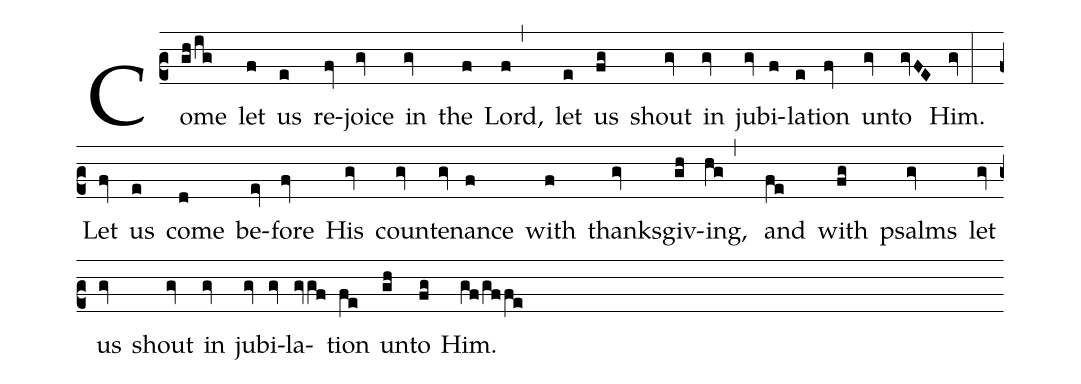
%%
(c2) Come(gh/ig) let(f) us(e) re(fv)joice(gv) in(gv) the(f) Lord,(f,) let(e) us(fg) shout(gv) in(gv) ju(gv)bi(f)la(e)tion(fv) un(gv)to(gvFE) Him.(gv:) Let(fv) us(e) come(d) be(ev)fore(fv) His(gv) coun(gv)te(gv)nance(f) with(f) thanks(gv)giv(gh)ing,(hg,) and(fe) with(fg) psalms(gv) let(gv) us(gv) shout(gv) in(gv) ju(gv)bi(gv)la(gvgf)tion(fe) un(gh)to(fg) Him.(gf/gffe)
